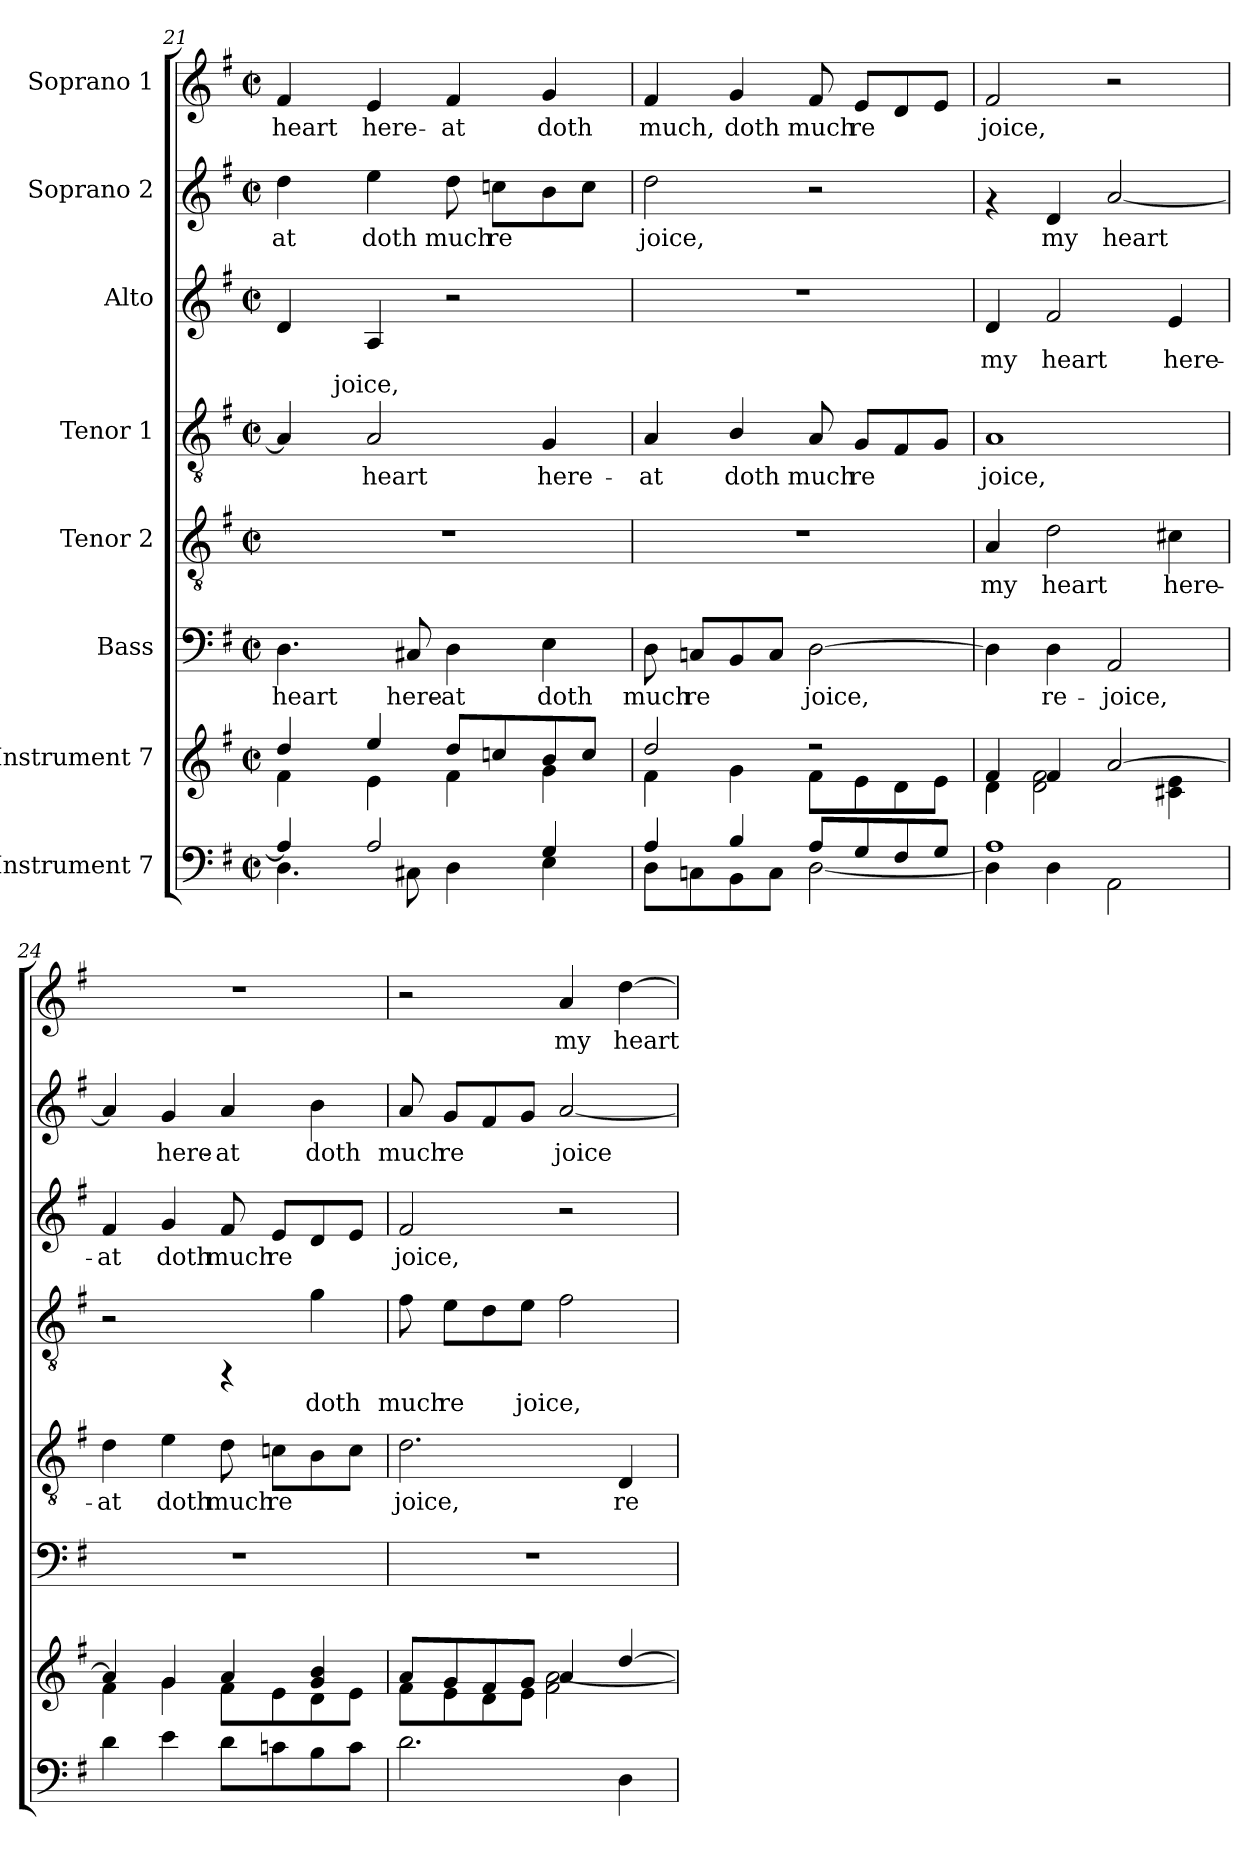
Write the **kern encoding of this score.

**kern	**kern	**kern	**text	**kern	**text	**kern	**text	**kern	**text	**kern	**text	**kern	**text
*part8	*part7	*part6	*part6	*part5	*part5	*part4	*part4	*part3	*part3	*part2	*part2	*part1	*part1
*staff8	*staff7	*staff6	*staff6	*staff5	*staff5	*staff4	*staff4	*staff3	*staff3	*staff2	*staff2	*staff1	*staff1
*I"Instrument 7	*I"Instrument 7	*I"Bass	*	*I"Tenor 2	*	*I"Tenor 1	*	*I"Alto	*	*I"Soprano 2	*	*I"Soprano 1	*
*clefF4	*clefG2	*clefF4	*	*clefGv2	*	*clefGv2	*	*clefG2	*	*clefG2	*	*clefG2	*
*k[f#]	*k[f#]	*k[f#]	*	*k[f#]	*	*k[f#]	*	*k[f#]	*	*k[f#]	*	*k[f#]	*
*G:	*G:	*G:	*	*G:	*	*G:	*	*G:	*	*G:	*	*G:	*
*M2/2	*M2/2	*M2/2	*	*M2/2	*	*M2/2	*	*M2/2	*	*M2/2	*	*M2/2	*
*met(c|)	*met(c|)	*met(c|)	*	*met(c|)	*	*met(c|)	*	*met(c|)	*	*met(c|)	*	*met(c|)	*
=21	=21	=21	=21	=21	=21	=21	=21	=21	=21	=21	=21	=21	=21
*^	*^	*	*	*	*	*	*	*	*	*	*	*	*
!	!	!	!	!	!LO:LY:b:cj	!	!	!	!LO:LY:b:cj	!	!LO:LY:b:cj	!	!LO:LY:b:cj	!	!LO:LY:b:cj
*	*	*	*	*	*	*	*	*^	*	*	*	*	*	*	*
4A/]	4.D\	4dd/	4f#\	4.D\	heart	1r	.	4A/]	8ryy	.	4d/	.	4dd\	-at	4f#/	heart
.	.	.	.	.	.	.	.	.	32ryy	.	.	.	.	.	.	.
!	!	!	!	!	!	!	!	!	!LO:TX:a:t=joice,	!	!	!	!	!	!	!
.	.	.	.	.	.	.	.	.	2ryy	.	.	.	.	.	.	.
!	!	!	!	!	!	!	!	!	!	!LO:LY:b:cj	!	!LO:LY:b:cj	!	!LO:LY:b:cj	!	!LO:LY:b:cj
2A/	.	4ee/	4e\	.	.	.	.	2A/	.	heart	4A/	.	4ee\	doth	4e/	here-
!	!	!	!	!	!LO:LY:b:cj	!	!	!	!	!	!	!	!	!	!	!
.	8C#X\	.	.	8C#X/	here-	.	.	.	.	.	.	.	.	.	.	.
!	!	!	!	!	!LO:LY:b:cj	!	!	!	!	!	!	!	!	!LO:LY:b:cj	!	!LO:LY:b:cj
.	4D\	8dd/L	4f#\	4D\	-at	.	.	.	.	.	2r	.	8dd\	much	4f#/	-at
!	!	!	!	!	!	!	!	!	!	!	!	!	!	!LO:LY:b:cj	!	!
.	.	8ccn/	.	.	.	.	.	.	.	.	.	.	8ccn\L	re-	.	.
.	.	.	.	.	.	.	.	.	4ryy	.	.	.	.	.	.	.
!	!	!	!	!	!LO:LY:b:cj	!	!	!	!	!LO:LY:b:cj	!	!	!	!LO:LY:b:cj	!	!LO:LY:b:cj
4G/	4E\	8b/	4g\	4E\	doth	.	.	4G/	.	here-	.	.	8b\	--	4g/	doth
!	!	!	!	!	!	!	!	!	!	!	!	!	!	!LO:LY:b:cj	!	!
.	.	8cc/J	.	.	.	.	.	.	.	.	.	.	8cc\J	--	.	.
.	.	.	.	.	.	.	.	.	16.ryy	.	.	.	.	.	.	.
=22	=22	=22	=22	=22	=22	=22	=22	=22	=22	=22	=22	=22	=22	=22	=22	=22
!	!	!	!	!	!LO:LY:b:cj	!	!	!	!	!LO:LY:b:cj	!	!	!	!LO:LY:b:cj	!	!LO:LY:b:cj
*	*	*	*	*	*	*	*	*v	*v	*	*	*	*	*	*	*
4A/	8D\L	2dd/	4f#\	8D\	much	1r	.	4A/	-at	1r	.	2dd\	-joice,	4f#/	much,
!	!	!	!	!	!LO:LY:b:cj	!	!	!	!	!	!	!	!	!	!
.	8Cn\	.	.	8Cn/L	re-	.	.	.	.	.	.	.	.	.	.
!	!	!	!	!	!LO:LY:b:cj	!	!	!	!LO:LY:b:cj	!	!	!	!	!	!LO:LY:b:cj
4B/	8BB\	.	4g\	8BB/	--	.	.	4B/	doth	.	.	.	.	4g/	doth
!	!	!	!	!	!LO:LY:b:cj	!	!	!	!	!	!	!	!	!	!
.	8C\J	.	.	8C/J	--	.	.	.	.	.	.	.	.	.	.
!	!	!	!	!	!LO:LY:b:cj	!	!	!	!LO:LY:b:cj	!	!	!	!	!	!LO:LY:b:cj
8A/L	[<2D\	2r	8f#\L	[>2D\	-joice,	.	.	8A/	much	.	.	2r	.	8f#/	much
!	!	!	!	!	!	!	!	!	!LO:LY:b:cj	!	!	!	!	!	!LO:LY:b:cj
8G/	.	.	8e\	.	.	.	.	8G/L	re-	.	.	.	.	8e/L	re-
!	!	!	!	!	!	!	!	!	!LO:LY:b:cj	!	!	!	!	!	!LO:LY:b:cj
8F#/	.	.	8d\	.	.	.	.	8F#/	--	.	.	.	.	8d/	--
!	!	!	!	!	!	!	!	!	!LO:LY:b:cj	!	!	!	!	!	!LO:LY:b:cj
8G/J	.	.	8e\J	.	.	.	.	8G/J	--	.	.	.	.	8e/J	--
=23	=23	=23	=23	=23	=23	=23	=23	=23	=23	=23	=23	=23	=23	=23	=23
!	!	!	!	!	!LO:LY:b:cj	!	!LO:LY:b:cj	!	!LO:LY:b:cj	!	!LO:LY:b:cj	!	!	!	!LO:LY:b:cj
1A	4D\]	4f#/	4d\	4D\]	.	4A/	my	1A	-joice,	4d/	my	4rf	.	2f#/	-joice,
!	!	!	!	!	!LO:LY:b:cj	!	!LO:LY:b:cj	!	!	!	!LO:LY:b:cj	!	!LO:LY:b:cj	!	!
.	4D\	4f#/	2f#\ 2d\	4D\	re-	2d\	heart	.	.	2f#/	heart	4d/	my	.	.
!	!	!	!	!	!LO:LY:b:cj	!	!	!	!	!	!	!	!LO:LY:b:cj	!	!
.	2AA\	[>2a/	.	2AA/	-joice,	.	.	.	.	.	.	[<2a/	heart	2r	.
!	!	!	!	!	!	!	!LO:LY:b:cj	!	!	!	!LO:LY:b:cj	!	!	!	!
.	.	.	4e\ 4c#X\	.	.	4c#X\	here-	.	.	4e/	here-	.	.	.	.
*v	*v	*	*	*	*	*	*	*	*	*	*	*	*	*	*
=24	=24	=24	=24	=24	=24	=24	=24	=24	=24	=24	=24	=24	=24	=24
!	!	!	!	!	!	!LO:LY:b:cj	!	!	!	!LO:LY:b:cj	!	!LO:LY:b:cj	!	!
4d\	4a/]	4f#\	1r	.	4d\	-at	2r	.	4f#/	-at	4a/]	.	1r	.
!	!	!	!	!	!	!LO:LY:b:cj	!	!	!	!LO:LY:b:cj	!	!LO:LY:b:cj	!	!
4e\	4g/	4g\	.	.	4e\	doth	.	.	4g/	doth	4g/	here-	.	.
!	!	!	!	!	!	!LO:LY:b:cj	!	!	!	!LO:LY:b:cj	!	!LO:LY:b:cj	!	!
8d\L	4a/	8f#\L	.	.	8d\	much	4rFF	.	8f#/	much	4a/	-at	.	.
!	!	!	!	!	!	!LO:LY:b:cj	!	!	!	!LO:LY:b:cj	!	!	!	!
8cn\	.	8e\	.	.	8cn\L	re-	.	.	8e/L	re-	.	.	.	.
!	!	!	!	!	!	!LO:LY:b:cj	!	!LO:LY:b:cj	!	!LO:LY:b:cj	!	!LO:LY:b:cj	!	!
8B\	4g/ 4b/	8d\	.	.	8B\	--	4g\	doth	8d/	--	4b\	doth	.	.
!	!	!	!	!	!	!LO:LY:b:cj	!	!	!	!LO:LY:b:cj	!	!	!	!
8c\J	.	8e\J	.	.	8c\J	--	.	.	8e/J	--	.	.	.	.
!!LO:PB:g=z
=25	=25	=25	=25	=25	=25	=25	=25	=25	=25	=25	=25	=25	=25	=25
!	!	!	!	!	!	!LO:LY:b:cj	!	!LO:LY:b:cj	!	!LO:LY:b:cj	!	!LO:LY:b:cj	!	!
2.d\	8a/L	8f#\L	1r	.	2.d\	-joice,	8f#\	much	2f#/	-joice,	8a/	much	2r	.
!	!	!	!	!	!	!	!	!LO:LY:b:cj	!	!	!	!LO:LY:b:cj	!	!
.	8g/	8e\	.	.	.	.	8e\L	re-	.	.	8g/L	re-	.	.
!	!	!	!	!	!	!	!	!LO:LY:b:cj	!	!	!	!LO:LY:b:cj	!	!
.	8f#/	8d\	.	.	.	.	8d\	--	.	.	8f#/	--	.	.
!	!	!	!	!	!	!	!	!LO:LY:b:cj	!	!	!	!LO:LY:b:cj	!	!
.	8g/J	8e\J	.	.	.	.	8e\J	-joice,	.	.	8g/J	--	.	.
!	!	!	!	!	!	!	!	!LO:LY:b:cj	!	!	!	!LO:LY:b:cj	!	!LO:LY:b:cj
.	4a/	[<2a\ 2f#\	.	.	.	.	2f#\	.	2r	.	[<2a/	-joice	4a/	my
!	!	!	!	!	!	!LO:LY:b:cj	!	!	!	!	!	!	!	!LO:LY:b:cj
4D\	[>4dd/	.	.	.	4D/	re-	.	.	.	.	.	.	[>4dd\	heart
*	*v	*v	*	*	*	*	*	*	*	*	*	*	*	*
=	=	=	=	=	=	=	=	=	=	=	=	=	=
*-	*-	*-	*-	*-	*-	*-	*-	*-	*-	*-	*-	*-	*-
